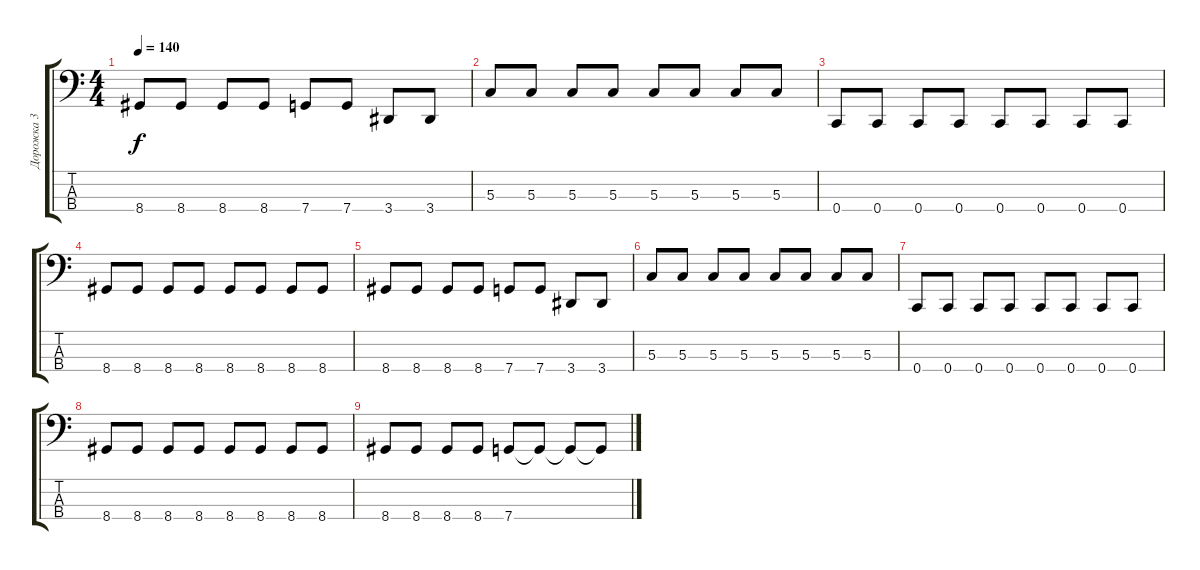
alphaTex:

\track ("Дорожка 3" "Дорожка 3") {instrument electricbasspick}
\staff {score tabs}
\tuning (F2 C2 G1 C1) {hide}
\ts (4 4)
\tempo 140
\clef f4
\ks c
8.4.8{dy f} 8.4.8 8.4.8 8.4.8 7.4.8 7.4.8 3.4.8 3.4.8 |
5.3.8 5.3.8 5.3.8 5.3.8 5.3.8 5.3.8 5.3.8 5.3.8 |
0.4.8 0.4.8 0.4.8 0.4.8 0.4.8 0.4.8 0.4.8 0.4.8 |
8.4.8 8.4.8 8.4.8 8.4.8 8.4.8 8.4.8 8.4.8 8.4.8 |
8.4.8 8.4.8 8.4.8 8.4.8 7.4.8 7.4.8 3.4.8 3.4.8 |
5.3.8 5.3.8 5.3.8 5.3.8 5.3.8 5.3.8 5.3.8 5.3.8 |
0.4.8 0.4.8 0.4.8 0.4.8 0.4.8 0.4.8 0.4.8 0.4.8 |
8.4.8 8.4.8 8.4.8 8.4.8 8.4.8 8.4.8 8.4.8 8.4.8 |
8.4.8 8.4.8 8.4.8 8.4.8 7.4.8 7.4{t}.8 7.4{t}.8 7.4{t}.8
